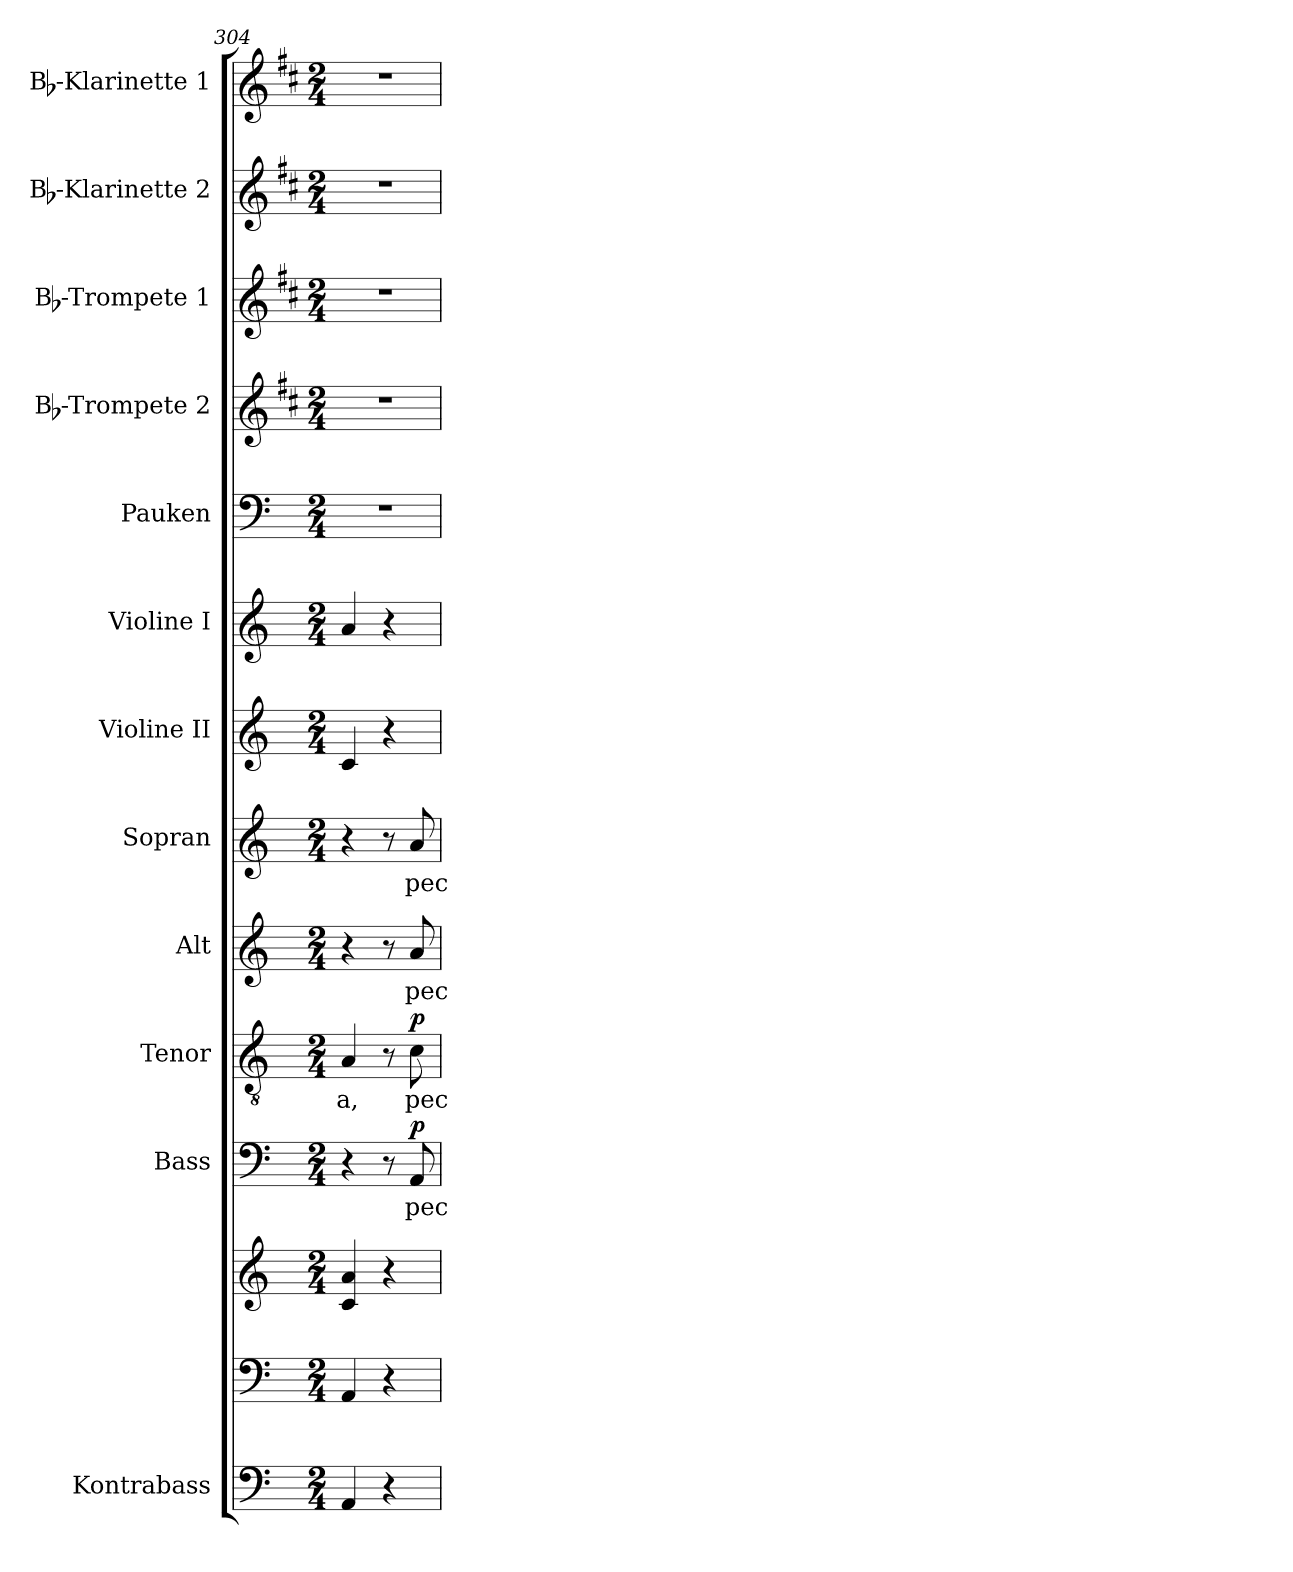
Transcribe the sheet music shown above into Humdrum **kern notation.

**kern	**kern	**kern	**kern	**text	**dynam	**kern	**text	**dynam	**kern	**text	**kern	**text	**kern	**kern	**kern	**kern	**kern	**kern	**kern
*part13	*part12	*part12	*part11	*part11	*part11	*part10	*part10	*part10	*part9	*part9	*part8	*part8	*part7	*part6	*part5	*part4	*part3	*part2	*part1
*staff14	*staff13	*staff12	*staff11	*staff11	*staff11	*staff10	*staff10	*staff10	*staff9	*staff9	*staff8	*staff8	*staff7	*staff6	*staff5	*staff4	*staff3	*staff2	*staff1
*I"Kontrabass	*	*	*I"Bass	*	*	*I"Tenor	*	*	*I"Alt	*	*I"Sopran	*	*I"Violine II	*I"Violine I	*I"Pauken	*I"Bb-Trompete 2	*I"Bb-Trompete 1	*I"Bb-Klarinette 2	*I"Bb-Klarinette 1
*I'Kb.	*	*	*I'B.	*	*	*I'T.	*	*	*I'A.	*	*I'S.	*	*I'Vl. II	*I'Vl. I	*I'Pk.	*I'Bb Trp. 2	*I'Bb Trp. 1	*I'Bb Kl. 2	*I'Bb Kl. 1
*clefF4	*clefF4	*clefG2	*clefF4	*	*	*clefGv2	*	*	*clefG2	*	*clefG2	*	*clefG2	*clefG2	*clefF4	*clefG2	*clefG2	*clefG2	*clefG2
*ITrd7c12	*	*	*	*	*	*	*	*	*	*	*	*	*	*	*	*ITrd1c2	*ITrd1c2	*ITrd1c2	*ITrd1c2
*k[]	*k[]	*k[]	*k[]	*	*	*k[]	*	*	*k[]	*	*k[]	*	*k[]	*k[]	*k[]	*k[]	*k[]	*k[]	*k[]
*C:	*C:	*C:	*C:	*	*	*C:	*	*	*C:	*	*C:	*	*C:	*C:	*C:	*C:	*C:	*C:	*C:
*M2/4	*M2/4	*M2/4	*M2/4	*	*	*M2/4	*	*	*M2/4	*	*M2/4	*	*M2/4	*M2/4	*M2/4	*M2/4	*M2/4	*M2/4	*M2/4
=304	=304	=304	=304	=304	=304	=304	=304	=304	=304	=304	=304	=304	=304	=304	=304	=304	=304	=304	=304
!	!	!	!	!	!	!	!LO:LY:b	!	!	!	!	!	!	!	!	!	!	!	!
4AAA/	4AA/	4c/ 4a/	4r	.	.	4A/	-a,	.	4r	.	4r	.	4c/	4a/	2r	2r	2r	2r	2r
4r	4r	4r	8r	.	.	8r	.	.	8r	.	8r	.	4r	4r	.	.	.	.	.
!	!	!	!	!LO:LY:b	!LO:DY:a	!	!LO:LY:b	!LO:DY:a	!	!LO:LY:b	!	!LO:LY:b	!	!	!	!	!	!	!
.	.	.	8AA/	pec-	p	8c\	pec-	p	8a/	pec-	8a/	pec-	.	.	.	.	.	.	.
=	=	=	=	=	=	=	=	=	=	=	=	=	=	=	=	=	=	=	=
*-	*-	*-	*-	*-	*-	*-	*-	*-	*-	*-	*-	*-	*-	*-	*-	*-	*-	*-	*-
